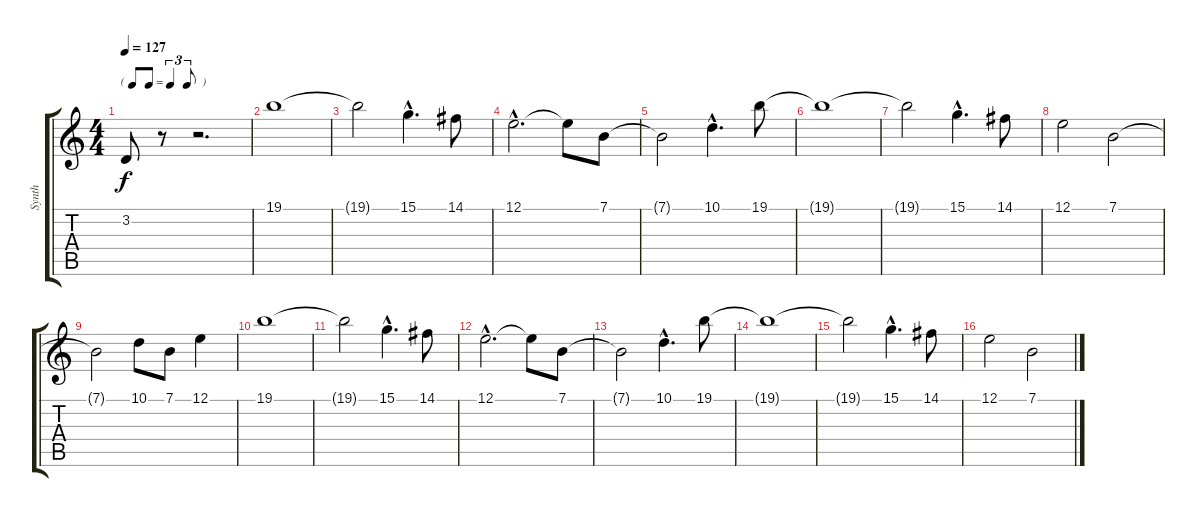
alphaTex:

\track ("Synth" "Synth") {instrument tenorsax}
\staff {score tabs}
\tuning (E4 B3 G3 D3 A2 E2) {hide}
\ts (4 4)
\tf triplet8th
\tempo 127
\clef g2
\ks c
3.2{t}.8{dy f} r.8 r.2{d} |
19.1.1{volume 8 instrument fx4atmosphere} |
19.1{t}.2 15.1{hac}.4{d} 14.1.8 |
12.1{hac}.2{d} 12.1{t}.8 7.1.8 |
7.1{t}.2 10.1{hac}.4{d} 19.1.8 |
19.1{t}.1 |
19.1{t}.2 15.1{hac}.4{d} 14.1.8 |
12.1.2 7.1.2 |
7.1{t}.2 10.1.8 7.1.8 12.1.4 |
19.1.1 |
19.1{t}.2 15.1{hac}.4{d} 14.1.8 |
12.1{hac}.2{d} 12.1{t}.8 7.1.8 |
7.1{t}.2 10.1{hac}.4{d} 19.1.8 |
19.1{t}.1 |
19.1{t}.2 15.1{hac}.4{d} 14.1.8 |
12.1.2 7.1.2
